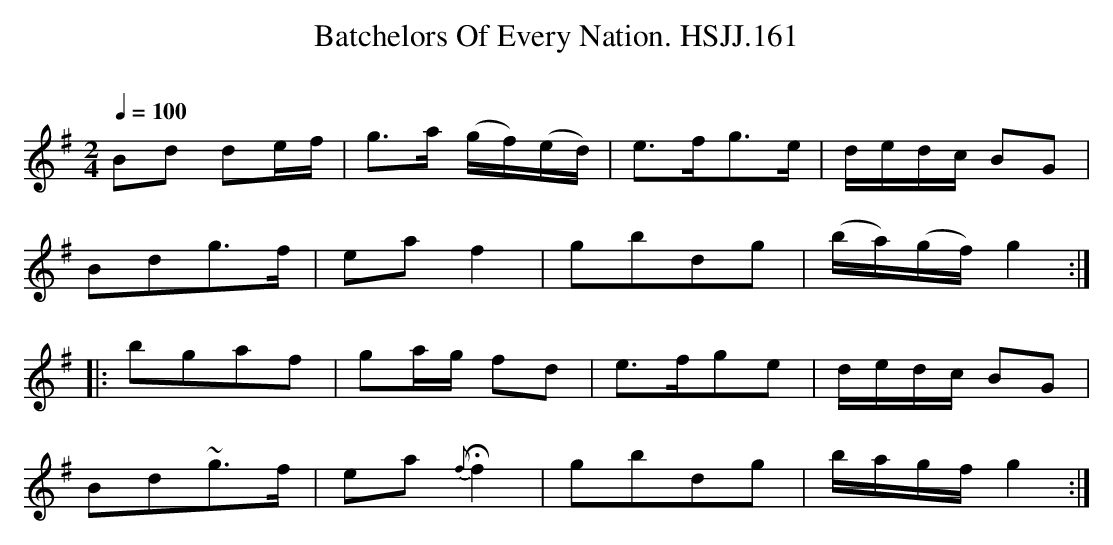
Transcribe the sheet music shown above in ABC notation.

X:1
T:Batchelors Of Every Nation. HSJJ.161
M:2/4
L:1/16
Q:1/4=100
O:
K:G
B2d2 d2ef|g3a (gf)(ed)|e3fg3e|dedc B2G2|
B2d2g3f|e2a2f4|g2b2d2g2|(ba)(gf) g4:|
|:b2g2a2f2|g2ag f2d2|e3fg2e2|dedc B2G2|
B2d2~g3f|e2a2H{f}f4|g2b2d2g2|bagfg4:|
